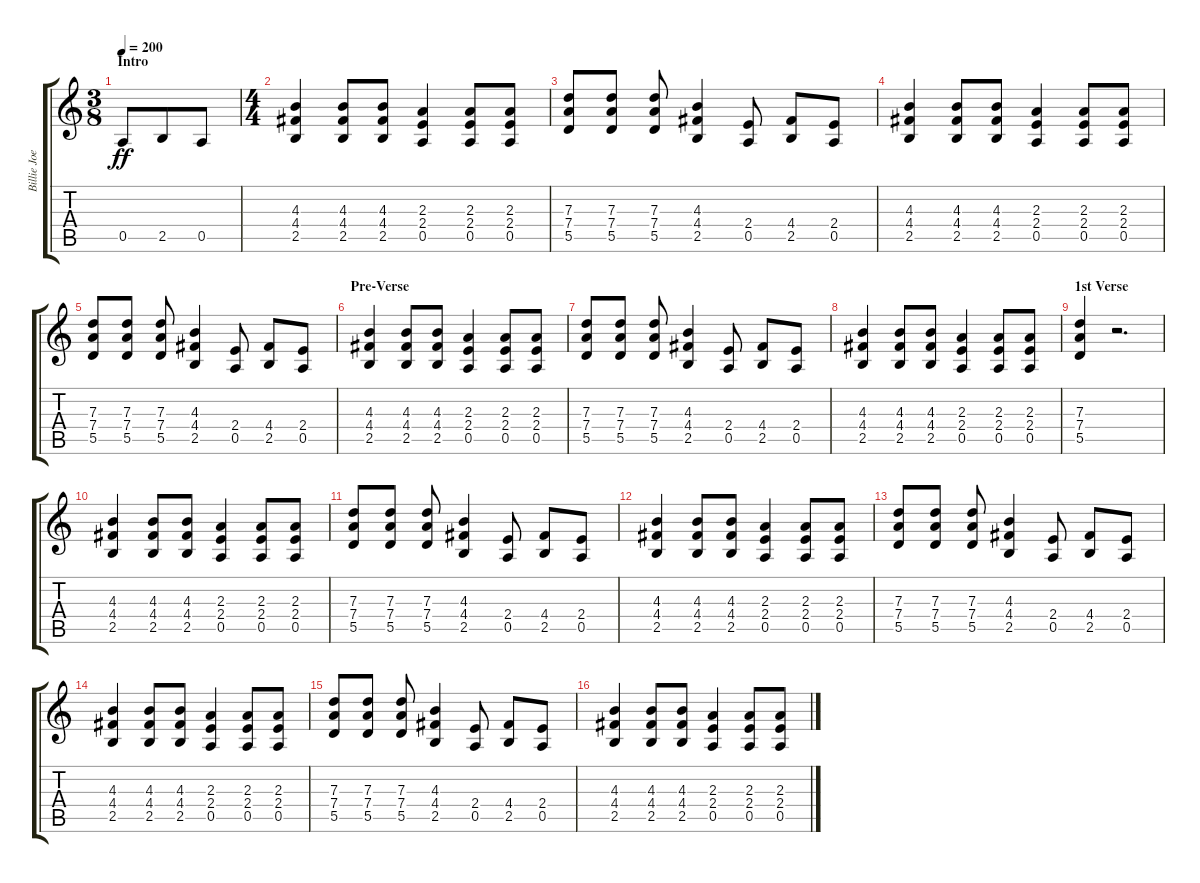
\track ("Billie Joe Armstrong (Guitar 1)" "Billie Joe") {instrument distortionguitar}
\staff {score tabs}
\tuning (E4 B3 G3 D3 A2 E2) {hide}
\ts (3 8)
\section ("" "Intro")
\tempo 200
\clef g2
\ks c
0.5.8{dy ff instrument distortionguitar} 2.5.8 0.5.8 |
\ts (4 4)
(4.3 4.4 2.5).4 (4.3 4.4 2.5).8 (4.3 4.4 2.5).8 (2.3 2.4 0.5).4 (2.3 2.4 0.5).8 (2.3 2.4 0.5).8 |
(7.3 7.4 5.5).8 (7.3 7.4 5.5).8 (7.3 7.4 5.5).8 (4.3 4.4 2.5).4 (2.4 0.5).8 (4.4 2.5).8 (2.4 0.5).8 |
(4.3 4.4 2.5).4 (4.3 4.4 2.5).8 (4.3 4.4 2.5).8 (2.3 2.4 0.5).4 (2.3 2.4 0.5).8 (2.3 2.4 0.5).8 |
(7.3 7.4 5.5).8 (7.3 7.4 5.5).8 (7.3 7.4 5.5).8 (4.3 4.4 2.5).4 (2.4 0.5).8 (4.4 2.5).8 (2.4 0.5).8 |
\section ("" "Pre-Verse")
(4.3 4.4 2.5).4 (4.3 4.4 2.5).8 (4.3 4.4 2.5).8 (2.3 2.4 0.5).4 (2.3 2.4 0.5).8 (2.3 2.4 0.5).8 |
(7.3 7.4 5.5).8 (7.3 7.4 5.5).8 (7.3 7.4 5.5).8 (4.3 4.4 2.5).4 (2.4 0.5).8 (4.4 2.5).8 (2.4 0.5).8 |
(4.3 4.4 2.5).4 (4.3 4.4 2.5).8 (4.3 4.4 2.5).8 (2.3 2.4 0.5).4 (2.3 2.4 0.5).8 (2.3 2.4 0.5).8 |
\section ("" "1st Verse")
(7.3 7.4 5.5).4 r.2{d} |
(4.3 4.4 2.5).4 (4.3 4.4 2.5).8 (4.3 4.4 2.5).8 (2.3 2.4 0.5).4 (2.3 2.4 0.5).8 (2.3 2.4 0.5).8 |
(7.3 7.4 5.5).8 (7.3 7.4 5.5).8 (7.3 7.4 5.5).8 (4.3 4.4 2.5).4 (2.4 0.5).8 (4.4 2.5).8 (2.4 0.5).8 |
(4.3 4.4 2.5).4 (4.3 4.4 2.5).8 (4.3 4.4 2.5).8 (2.3 2.4 0.5).4 (2.3 2.4 0.5).8 (2.3 2.4 0.5).8 |
(7.3 7.4 5.5).8 (7.3 7.4 5.5).8 (7.3 7.4 5.5).8 (4.3 4.4 2.5).4 (2.4 0.5).8 (4.4 2.5).8 (2.4 0.5).8 |
(4.3 4.4 2.5).4 (4.3 4.4 2.5).8 (4.3 4.4 2.5).8 (2.3 2.4 0.5).4 (2.3 2.4 0.5).8 (2.3 2.4 0.5).8 |
(7.3 7.4 5.5).8 (7.3 7.4 5.5).8 (7.3 7.4 5.5).8 (4.3 4.4 2.5).4 (2.4 0.5).8 (4.4 2.5).8 (2.4 0.5).8 |
(4.3 4.4 2.5).4 (4.3 4.4 2.5).8 (4.3 4.4 2.5).8 (2.3 2.4 0.5).4 (2.3 2.4 0.5).8 (2.3 2.4 0.5).8
